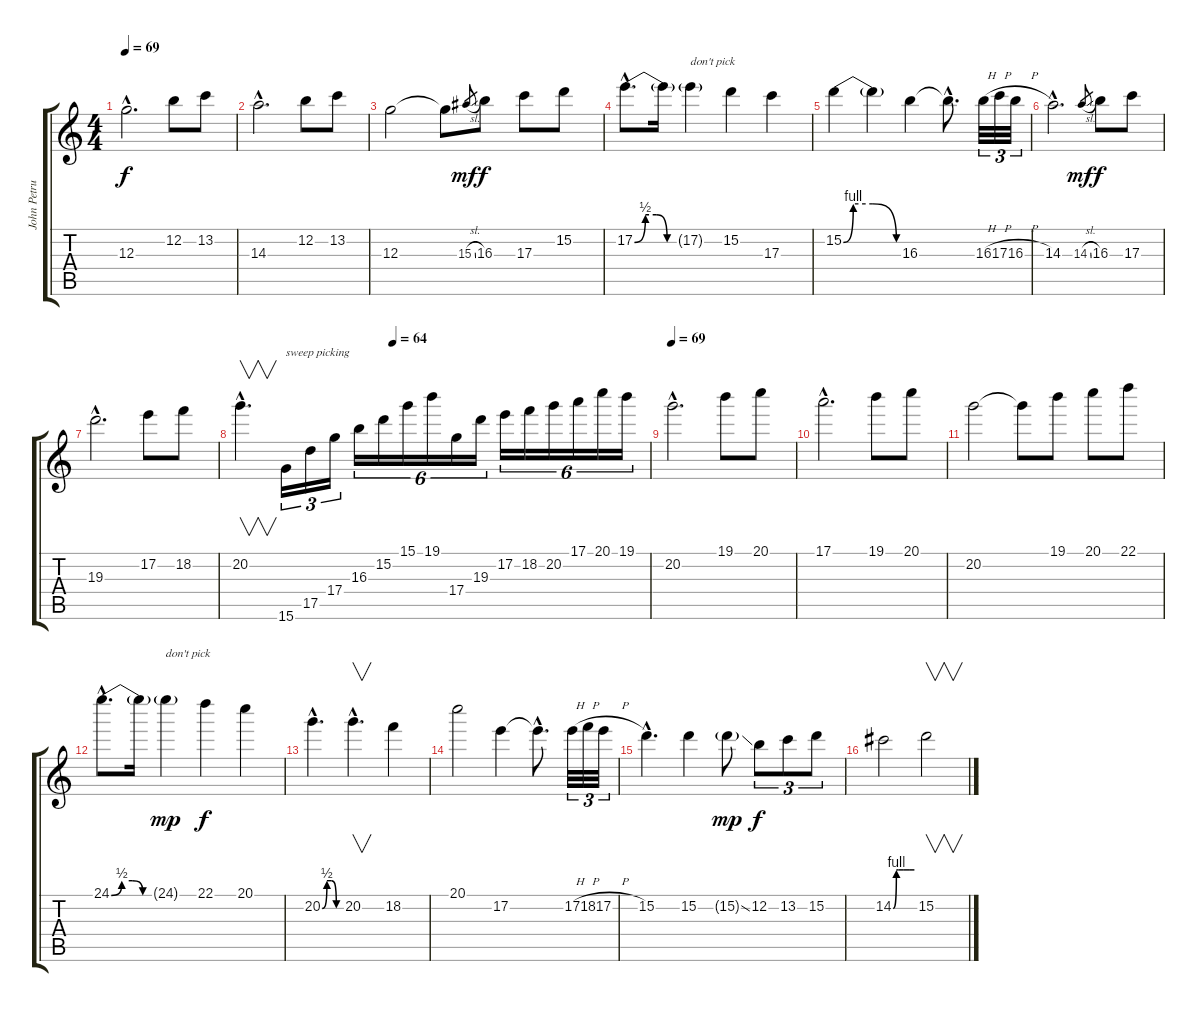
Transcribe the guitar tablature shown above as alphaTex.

\track ("John Petrucci" "John Petru") {instrument acousticguitarnylon}
\staff {score tabs}
\tuning (E4 B3 G3 D3 A2 E2) {hide}
\ts (4 4)
\tempo 69
\clef g2
\ks c
12.3{hac}.2{d dy f instrument lead8bassandlead} 12.2.8 13.2.8 |
14.3{hac}.2{d} 12.2.8 13.2.8 |
12.3.2 12.3{t}.8 15.3{sl}.8{gr dy mf} 16.3.8{dy f} 17.3.8 15.2.8 |
17.2{be (custom 0 0 15 2 30 2 45 0 60 0) hac}.8{d} 17.2{t}.16 17.2{g}.4{txt "don't pick"} 15.2.4 17.3.4 |
15.2{be (custom 0 0 10 4 30 4 54 0 60 0)}.4 15.2{t}.4 16.3.4 16.3{hac t}.8{d} 16.3{h}.32{tu (3 2)} 17.3{h}.32{tu (3 2)} 16.3{h}.32{tu (3 2)} |
14.3{hac}.2{d} 14.3{sl}.8{gr dy mf} 16.3.8{dy f} 17.3.8 |
19.3{hac}.2{d} 17.2.8 18.2.8 |
\tempo (64 0.375)
20.2{hac}.4{v d} 15.6.16{tu (3 2) txt "sweep picking"} 17.5.16{tu (3 2)} 17.4.16{tu (3 2)} 16.3.16{tu (6 4)} 15.2.16{tu (6 4)} 15.1.16{tu (6 4)} 19.1.16{tu (6 4)} 17.4.16{tu (6 4)} 19.3.16{tu (6 4)} 17.2.16{tu (6 4)} 18.2.16{tu (6 4)} 20.2.16{tu (6 4)} 17.1.16{tu (6 4)} 20.1.16{tu (6 4)} 19.1.16{tu (6 4)} |
\tempo 69
20.2{hac}.2{d instrument lead8bassandlead} 19.1.8 20.1.8 |
17.1{hac}.2{d} 19.1.8 20.1.8 |
20.2.2 20.2{t}.8 19.1.8 20.1.8 22.1.8 |
24.1{be (custom 0 0 15 2 30 2 45 0 60 0) hac}.8{d} 24.1{t}.16 24.1{g}.4{txt "don't pick" dy mp} 22.1.4{dy f} 20.1.4 |
20.2{be (custom 0 0 15 2 30 2 45 0 60 0) hac}.4{d} 20.2{hac}.4{v d} 18.2.4 |
20.1.2 17.2.4 17.2{hac t}.8{d} 17.2{h}.32{tu (3 2)} 18.2{h}.32{tu (3 2)} 17.2{h}.32{tu (3 2)} |
15.2{hac}.4{d} 15.2.4 15.2{ss g}.8{dy mp} 12.2.8{tu (3 2) dy f} 13.2.8{tu (3 2)} 15.2.8{tu (3 2)} |
14.2{be (custom 0 0 9 4 15 4 30 4 45 4 60 4)}.2 15.2.2{v}
